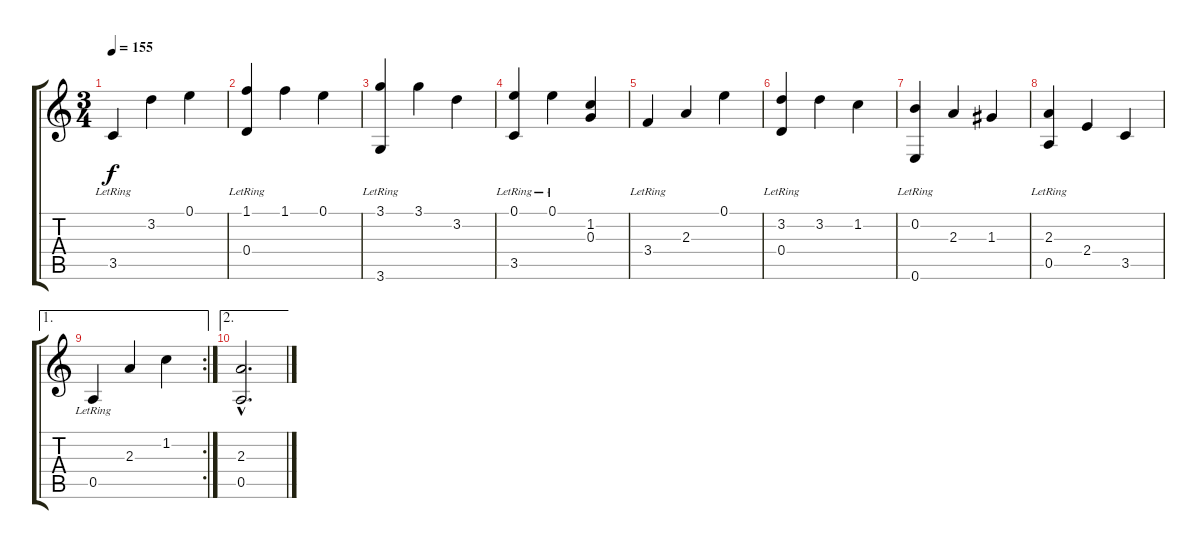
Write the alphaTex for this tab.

\track "" {instrument acousticguitarnylon}
\staff {score tabs}
\tuning (E4 B3 G3 D3 A2 E2) {hide}
\ts (3 4)
\tempo 155
\clef g2
\ks c
3.5{lr}.4{dy f} 3.2.4 0.1.4 |
(1.1 0.4{lr}).4 1.1.4 0.1.4 |
(3.1 3.6{lr}).4 3.1.4 3.2.4 |
(0.1 3.5{lr}).4 0.1{lr}.4 (1.2 0.3).4 |
3.4{lr}.4 2.3.4 0.1.4 |
(3.2 0.4{lr}).4 3.2.4 1.2.4 |
(0.2 0.6{lr}).4 2.3.4 1.3.4 |
(2.3 0.5{lr}).4 2.4.4 3.5.4 |
\ae 1
\rc 2
0.5{lr}.4 2.3.4 1.2.4 |
\ae 2
(2.3{hac} 0.5{hac}).2{d}
